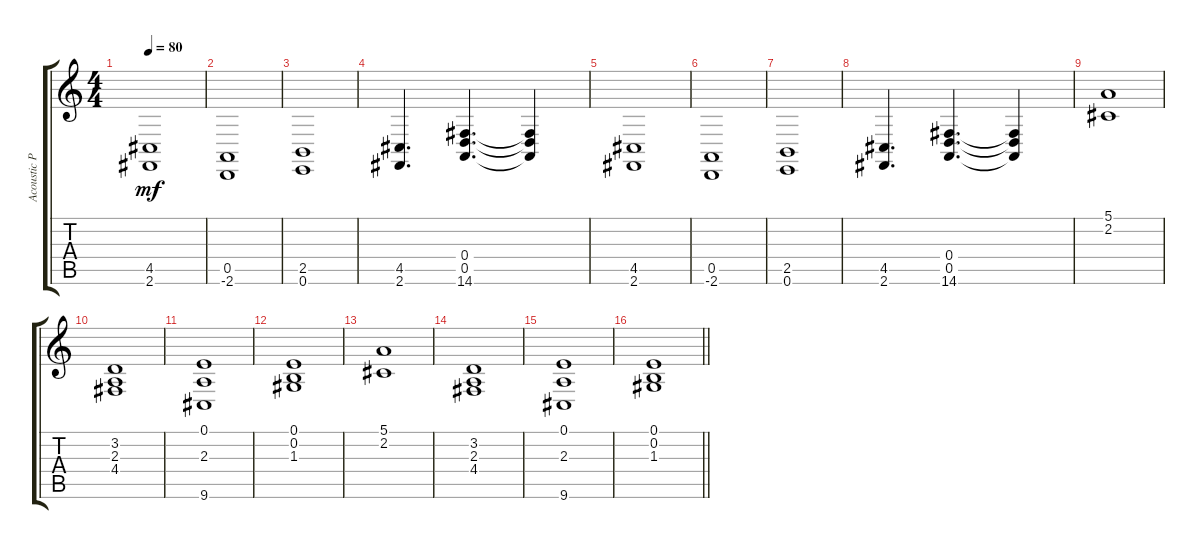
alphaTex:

\track ("Acoustic Piano" "Acoustic P") {instrument acousticgrandpiano}
\staff {score tabs}
\tuning (E4 B3 G3 D3 A2 E2) {hide}
\ts (4 4)
\tempo 80
\clef g2
\ks c
(4.5 2.6).1{dy mf instrument acousticgrandpiano} |
(0.5 -2.6).1 |
(2.5 0.6).1 |
(4.5 2.6).4{d} (0.4 0.5 14.6).4{d} (0.4{t} 0.5{t} 14.6{t}).4 |
(4.5 2.6).1 |
(0.5 -2.6).1 |
(2.5 0.6).1 |
(4.5 2.6).4{d} (0.4 0.5 14.6).4{d} (0.4{t} 0.5{t} 14.6{t}).4 |
(5.1 2.2).1 |
(3.2 2.3 4.4).1 |
(0.1 2.3 9.6).1 |
(0.1 0.2 1.3).1 |
(5.1 2.2).1 |
(3.2 2.3 4.4).1 |
(0.1 2.3 9.6).1 |
\barLineRight lightlight
(0.1 0.2 1.3).1
